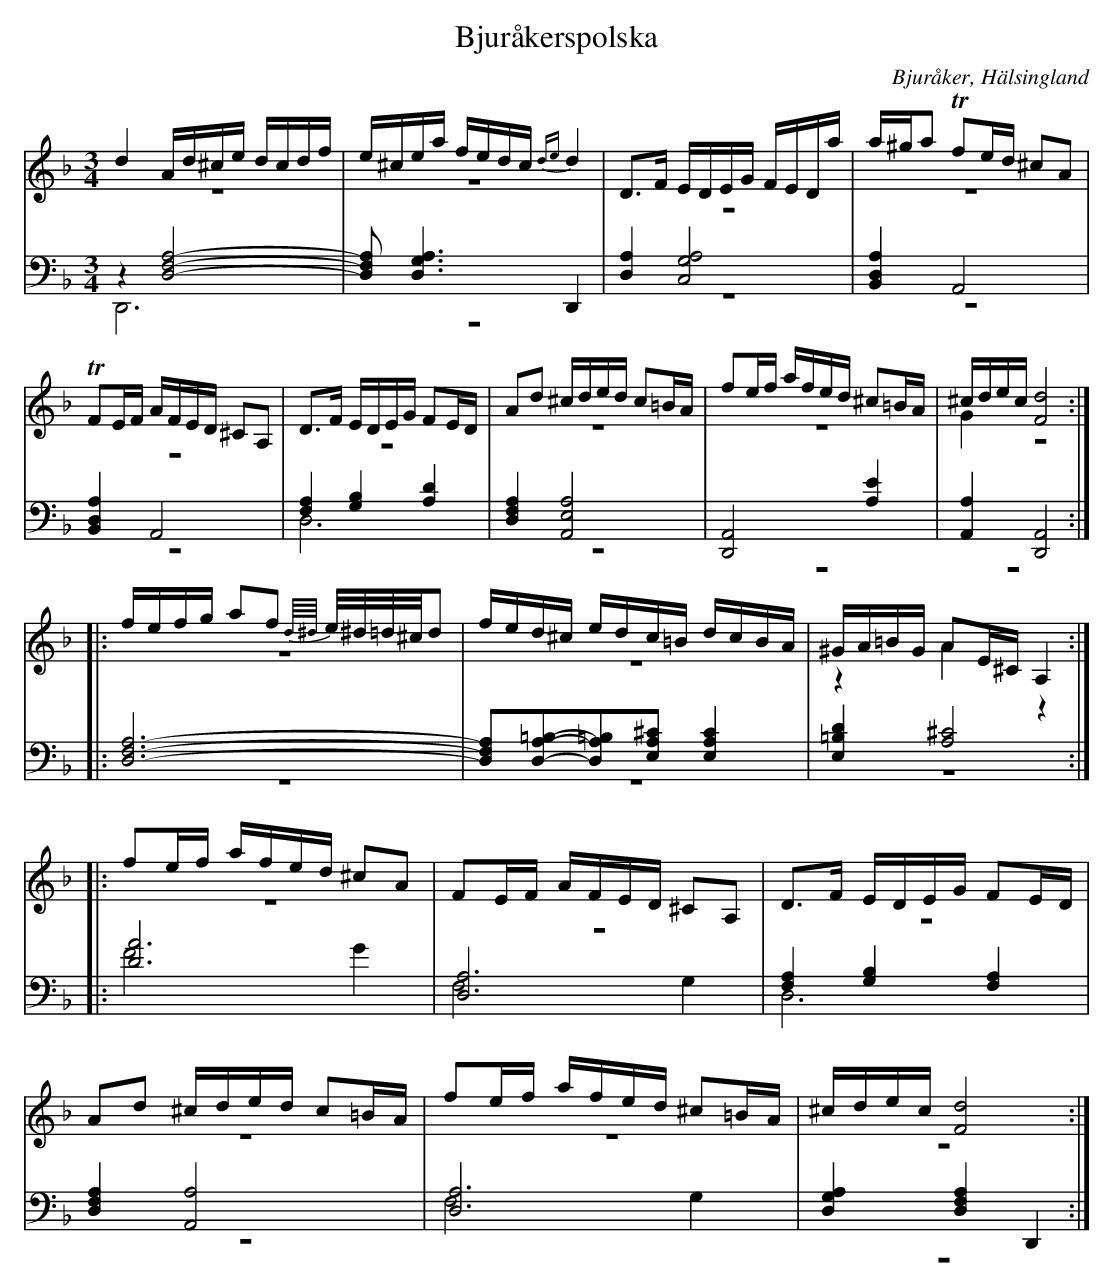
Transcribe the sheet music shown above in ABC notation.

X:1
T: Bjuråkerspolska
O: Bjuråker, Hälsingland
M: 3/4
L: 1/16
K: Dm
V:1
V:2 merge
V:3
V:4 merge
V:1
d4 Ad^ce dcdf |e^cea fedc {de}d4|D2>F2 EDEG FEDa|a^ga2 Tf2ed ^c2A2|
TF2EF AFED ^C2A,2|D2>F2 EDEG F2ED|A2d2 ^cded c2=BA|f2ef afed ^c2=BA|^cdec [F8d8]:|
|:fefg a2f2 {d//^d//}e/^d/=d/^c/d2 |fed^c edc=B dcBA|^GA=BG A2E^C A,4:|
|:f2ef afed ^c2A2|F2EF AFED ^C2A,2|D2>F2 EDEG F2ED|
A2d2 ^cded c2=BA|f2ef afed ^c2=BA|^cdec [F8d8]:|
V:2
z12|z12|z12|z12|
z12|z12|z12|z12|G4 z8:|
|:z12|z12|z4 A4 z4:|
|:z12|z12|z12|
z12|z12|z12:|
V:3 clef=bass
z4 [D,8F,8 A,8]-|[D,2F,2 A,2] [D,6G,6A,6] D,,4|[D,4A,4] [C,8G,8A,8]|[B,,4D,4A,4] A,,8|
[B,,4D,4A,4] A,,8|[F,4A,4] [G,4B,4] [A,4D4]|[D,4F,4A,4] [A,,8E,8A,8]|[D,,8A,,8] [A,4E4]|[A,,4A,4] [D,,8A,,8]:|
|:[D,12F,12A,12]|-[D,2F,2A,2][D,2A,2=B,2]-[D,2A,2=B,2][E,2A,2^C2] [E,4A,4C4]|[E,4=B,4D4] [A,8^C8]:|
|:[D12A12]|[D,12A,12]|[F,4A,4] [G,4B,4] [F,4A,4]|
[D,4F,4A,4] [A,,8A,8]|[D,12A,12]|[D,4G,4A,4] [D,4F,4A,4] D,,4:|
V:4 clef=bass
D,,12|z12|z12|z12|
z12|D,12|z12|z12|z12:|
|:z12|z12|z12:|
|:F8 G4|F,8 G,4|D,12|
z12|F,8 G,4|z12:|
